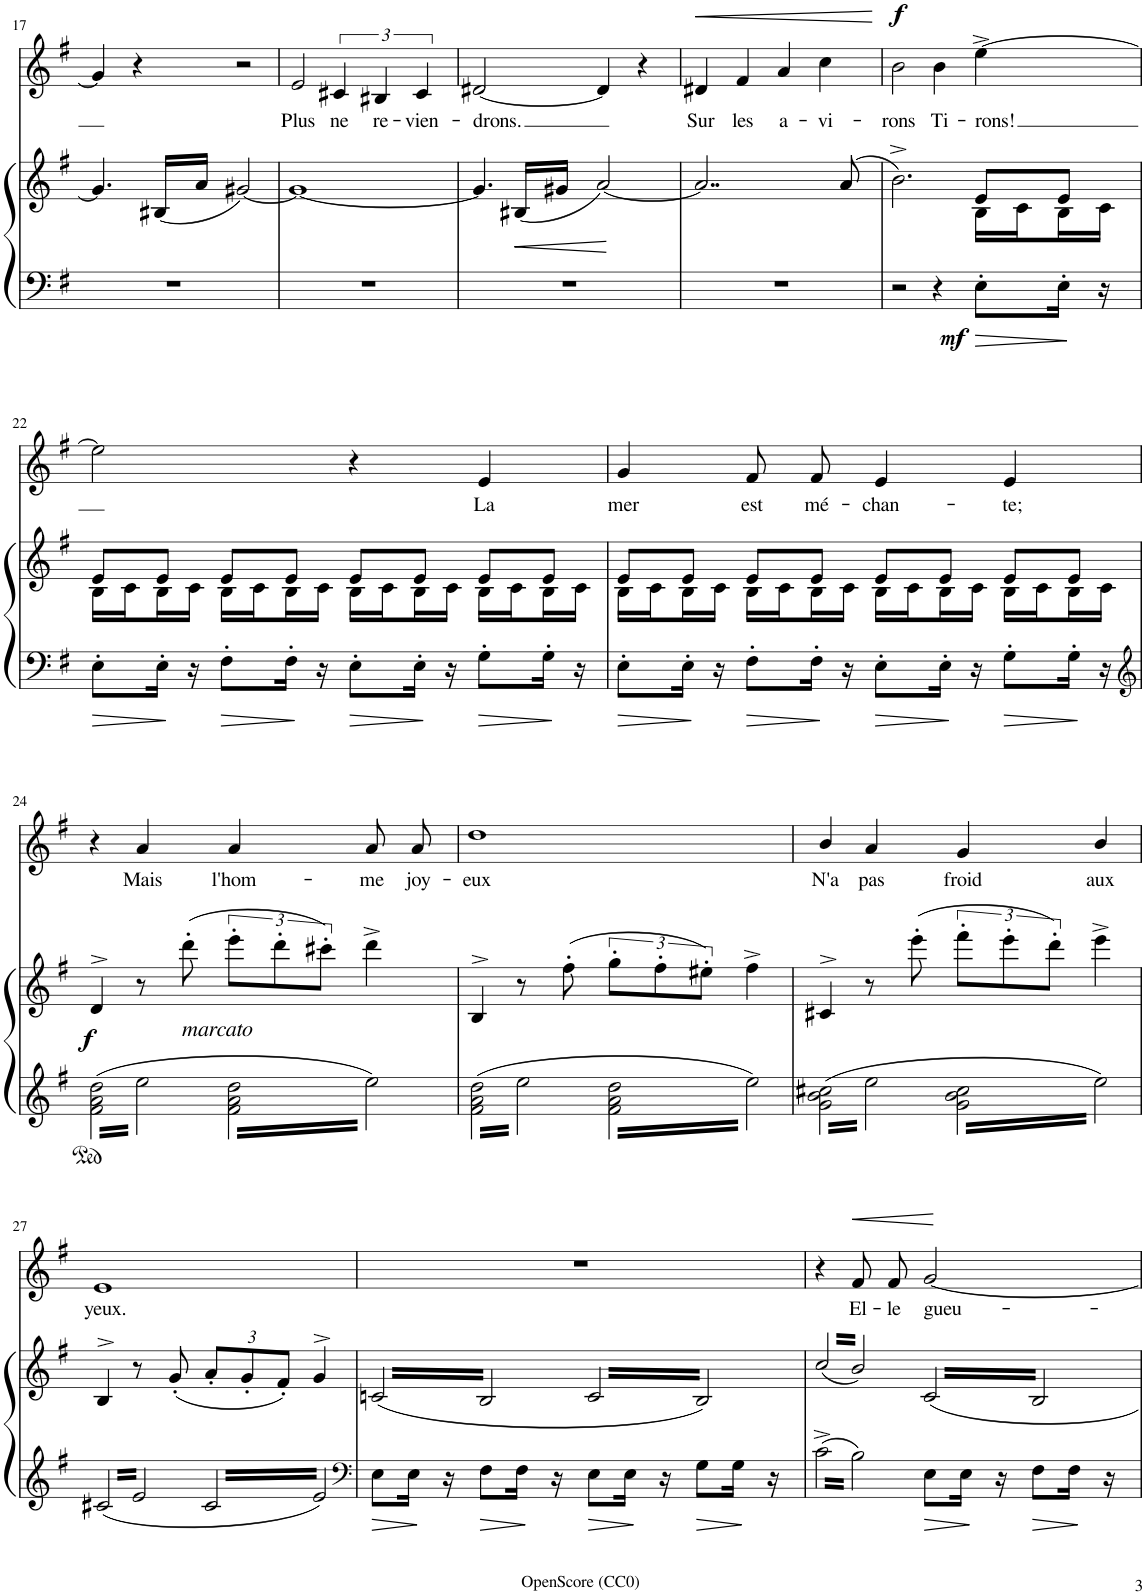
**kern	**kern	**dynam	**kern	**text	**dynam
*part2	*part2	*part2	*part1	*part1	*part1
*staff3	*staff2	*staff2/3	*staff1	*staff1	*staff1
*I"Piano	*	*	*I"Chant Voice	*	*
*I'Pno	*	*	*	*	*
!!LO:PB:g=z
*clefF4	*clefG2	*	*clefG2	*	*
*k[f#]	*k[f#]	*	*k[f#]	*	*
*M4/4	*M4/4	*	*M4/4	*	*
=17	=17	=17	=17	=17	=17
1r	4.g#/]	.	4g#/]	.	.
.	.	.	4r	.	.
.	(16B#X/LL	.	.	.	.
.	16a/JJ	.	.	.	.
.	[2g#X/)	.	2r	.	.
=18	=18	=18	=18	=18	=18
!	!	!	!	!LO:LY:b	!
1r	1g#_	.	2e/	Plus	.
!	!	!	!	!LO:LY:b	!
.	.	.	6c#X/	ne	.
!	!	!	!	!LO:LY:b	!
.	.	.	6B#X/	re-	.
!	!	!	!	!LO:LY:b	!
.	.	.	6c#/	-vien-	.
=19	=19	=19	=19	=19	=19
!	!	!	!	!LO:LY:b	!
1r	4.g#/]	.	[2d#X/	-drons.	.
!	!	!LO:HP:b	!	!	!
.	(16B#X/LL	<	.	.	.
.	16g#X/JJ	.	.	.	.
.	[2a/)	[	4d#/]	.	.
.	.	.	4r	.	.
=20	=20	=20	=20	=20	=20
!	!	!	!	!LO:LY:b	!LO:HP:b
1r	2..a/]	.	4d#X/	Sur	<
!	!	!	!	!LO:LY:b	!
.	.	.	4f#/	les	.
!	!	!	!	!LO:LY:b	!
.	.	.	4a/	a-	.
!	!	!	!	!LO:LY:b	!
.	.	.	4cc\	-vi-	.
.	(8a/	.	.	.	.
.	.	.	.	.	[
=21	=21	=21	=21	=21	=21
*	*^	*	*	*	*
!	!	!	!	!	!LO:LY:b	!LO:DY:a
2r	2.b^\)	2.ryy	.	2b\	-rons	f
!	!	!	!	!	!LO:LY:b	!
4r	.	.	.	4b\	Ti-	.
!	!	!	!LO:DY:b=2	!	!LO:LY:b	!
8E'\L	8e/L	16B\LL	mf	[4ee^\	-rons!	.
.	.	16c\J	.	.	.	.
16E'\Jk	8e/J	16B\L	.	.	.	.
16r	.	16c\JJ	.	.	.	.
!!LO:LB:g=z
=22	=22	=22	=22	=22	=22	=22
8E'\L	8e/L	16B\LL	.	2ee\]	.	.
.	.	16c\J	.	.	.	.
16E'\Jk	8e/J	16B\L	.	.	.	.
16r	.	16c\JJ	.	.	.	.
8F#'\L	8e/L	16B\LL	.	.	.	.
.	.	16c\J	.	.	.	.
16F#'\Jk	8e/J	16B\L	.	.	.	.
16r	.	16c\JJ	.	.	.	.
8E'\L	8e/L	16B\LL	.	4r	.	.
.	.	16c\J	.	.	.	.
16E'\Jk	8e/J	16B\L	.	.	.	.
16r	.	16c\JJ	.	.	.	.
!	!	!	!	!	!LO:LY:b	!
8G'\L	8e/L	16B\LL	.	4e/	La	.
.	.	16c\J	.	.	.	.
16G'\Jk	8e/J	16B\L	.	.	.	.
16r	.	16c\JJ	.	.	.	.
=23	=23	=23	=23	=23	=23	=23
!	!	!	!	!	!LO:LY:b	!
8E'\L	8e/L	16B\LL	.	4g/	mer	.
.	.	16c\J	.	.	.	.
16E'\Jk	8e/J	16B\L	.	.	.	.
16r	.	16c\JJ	.	.	.	.
!	!	!	!	!	!LO:LY:b	!
8F#'\L	8e/L	16B\LL	.	8f#/L	est	.
.	.	16c\J	.	.	.	.
!	!	!	!	!	!LO:LY:b	!
16F#'\Jk	8e/J	16B\L	.	8f#/J	mé-	.
16r	.	16c\JJ	.	.	.	.
!	!	!	!	!	!LO:LY:b	!
8E'\L	8e/L	16B\LL	.	4e/	-chan-	.
.	.	16c\J	.	.	.	.
16E'\Jk	8e/J	16B\L	.	.	.	.
16r	.	16c\JJ	.	.	.	.
!	!	!	!	!	!LO:LY:b	!
8G'\L	8e/L	16B\LL	.	4e/	-te;	.
.	.	16c\J	.	.	.	.
16G'\Jk	8e/J	16B\L	.	.	.	.
16r	.	16c\JJ	.	.	.	.
*	*v	*v	*	*	*	*
!!LO:LB:g=z
=24	=24	=24	=24	=24	=24
*clefG2	*	*	*	*	*
*	*^	*	*	*	*
!	!	!	!LO:DY:b	!	!	!
*	*v	*v	*	*	*	*
6.f#\ 6.a\ 6.dd\	4d^>/	f	4r	.	.
!	!	!	!	!LO:LY:b	!
6.ee\	8r	.	4a/	Mais	.
!	!LO:TX:b:i:t=marcato	!	!	!	!
.	(8ddd'\	.	.	.	.
!	!	!	!	!LO:LY:b	!
6.f#\ 6.a\ 6.dd\	12eee'\L	.	4a/	l'hom-	.
.	12ddd'\	.	.	.	.
.	12ccc#X'\J)	.	.	.	.
!	!	!	!	!LO:LY:b	!
6.ee\	4ddd^\	.	8a/L	-me	.
!	!	!	!	!LO:LY:b	!
.	.	.	8a/J	joy-	.
=25	=25	=25	=25	=25	=25
!	!	!	!	!LO:LY:b	!
6.f#\ 6.a\ 6.dd\	4B^>/	.	1dd	-eux	.
6.ee\	8r	.	.	.	.
.	(8ff#'\	.	.	.	.
6.f#\ 6.a\ 6.dd\	12gg'\L	.	.	.	.
.	12ff#'\	.	.	.	.
.	12ee#X'\J)	.	.	.	.
6.ee\	4ff#^\	.	.	.	.
=26	=26	=26	=26	=26	=26
!	!	!	!	!LO:LY:b	!
6.g\ 6.b\ 6.cc#X\	4c#X^>/	.	4b/	N'a	.
!	!	!	!	!LO:LY:b	!
6.ee\	8r	.	4a/	pas	.
.	(8eee'\	.	.	.	.
!	!	!	!	!LO:LY:b	!
6.g\ 6.b\ 6.cc#\	12fff#'\L	.	4g/	froid	.
.	12eee'\	.	.	.	.
.	12ddd'\J)	.	.	.	.
!	!	!	!	!LO:LY:b	!
6.ee\	4eee^\	.	4b/	aux	.
!!LO:LB:g=z
=27	=27	=27	=27	=27	=27
!	!	!	!	!LO:LY:b	!
6.c#X/	4B^>/	.	1e	yeux.	.
6.e/	8r	.	.	.	.
.	(8g'/	.	.	.	.
*	*Xbrackettup	*	*	*	*
6.c#/	12a'/L	.	.	.	.
.	12g'/	.	.	.	.
.	12f#'/J)	.	.	.	.
6.e/	4g^>/	.	.	.	.
=28	=28	=28	=28	=28	=28
*clefF4	*	*	*	*	*
*	*brackettup	*	*	*	*
*	*tremolo	*	*	*	*
8E\L	(32cn/LLL	.	1r	.	.
.	32B/	.	.	.	.
.	32cn/	.	.	.	.
.	32B/	.	.	.	.
16E\Jk	32cn/	.	.	.	.
.	32B/	.	.	.	.
16r	32cn/	.	.	.	.
.	32B/	.	.	.	.
8F#\L	32cn/	.	.	.	.
.	32B/	.	.	.	.
.	32cn/	.	.	.	.
.	32B/	.	.	.	.
16F#\Jk	32cn/	.	.	.	.
.	32B/	.	.	.	.
16r	32cn/	.	.	.	.
.	32B/JJJ	.	.	.	.
8E\L	32c/LLL	.	.	.	.
.	32B/)	.	.	.	.
.	32c/	.	.	.	.
.	32B/)	.	.	.	.
16E\Jk	32c/	.	.	.	.
.	32B/)	.	.	.	.
16r	32c/	.	.	.	.
.	32B/)	.	.	.	.
8G\L	32c/	.	.	.	.
.	32B/)	.	.	.	.
.	32c/	.	.	.	.
.	32B/)	.	.	.	.
16G\Jk	32c/	.	.	.	.
.	32B/)	.	.	.	.
16r	32c/	.	.	.	.
.	32B/)JJJ	.	.	.	.
=29	=29	=29	=29	=29	=29
6.c^\	(32cc/LLL	.	4r	.	.
.	32b/)	.	.	.	.
.	32cc/	.	.	.	.
.	32b/)	.	.	.	.
.	32cc/	.	.	.	.
.	32b/)	.	.	.	.
.	32cc/	.	.	.	.
.	32b/)	.	.	.	.
!	!	!	!	!LO:LY:b	!LO:HP:b
6.B\	32cc/	.	8f#/L	El-	<
.	32b/)	.	.	.	.
.	32cc/	.	.	.	.
.	32b/)	.	.	.	.
!	!	!	!	!LO:LY:b	!
.	32cc/	.	8f#/J	-le	.
.	32b/)	.	.	.	.
.	32cc/	.	.	.	.
.	32b/)JJJ	.	.	.	.
!	!	!	!	!LO:LY:b	!
8E\L	32c/LLL	.	[2g/	gueu-	[
.	32B/	.	.	.	.
.	32c/	.	.	.	.
.	32B/	.	.	.	.
16E\Jk	32c/	.	.	.	.
.	32B/	.	.	.	.
16r	32c/	.	.	.	.
.	32B/	.	.	.	.
8F#\L	32c/	.	.	.	.
.	32B/	.	.	.	.
.	32c/	.	.	.	.
.	32B/	.	.	.	.
16F#\Jk	32c/	.	.	.	.
.	32B/	.	.	.	.
16r	32c/	.	.	.	.
.	32B/JJJ	.	.	.	.
*	*Xtremolo	*	*	*	*
.	.	.	.	.	.
.	.	.	.	.	.
.	.	.	.	.	.
.	.	.	.	.	.
.	.	.	.	.	.
.	.	.	.	.	.
.	.	.	.	.	.
.	.	.	.	.	.
=	=	=	=	=	=
*-	*-	*-	*-	*-	*-
